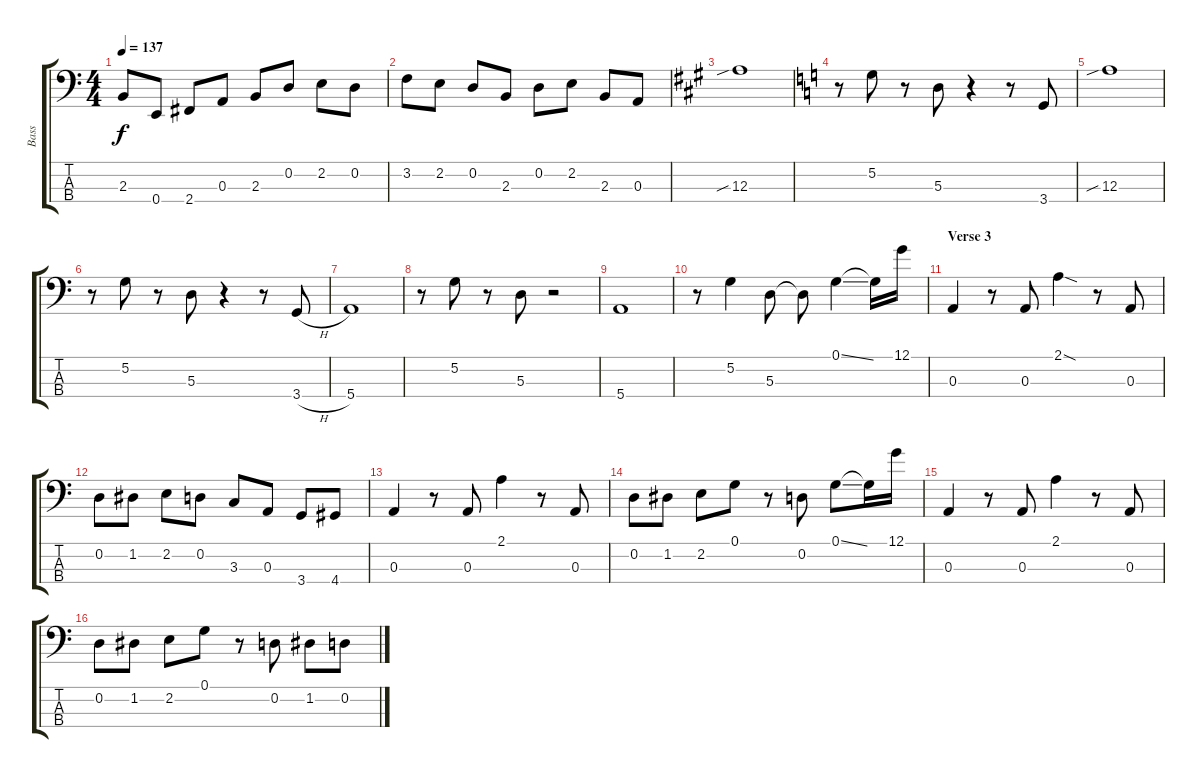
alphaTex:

\track ("Bass" "Bass") {instrument electricbassfinger}
\staff {score tabs}
\tuning (G2 D2 A1 E1) {hide}
\ts (4 4)
\tempo 137
\clef f4
\ks c
2.3.8{dy f} 0.4.8 2.4.8 0.3.8 2.3.8 0.2.8 2.2.8 0.2.8 |
3.2.8 2.2.8 0.2.8 2.3.8 0.2.8 2.2.8 2.3.8 0.3.8 |
\ks a
12.3{sib}.1 |
\ks c
r.8 5.2.8 r.8 5.3.8 r.4 r.8 3.4.8 |
12.3{sib}.1 |
r.8 5.2.8 r.8 5.3.8 r.4 r.8 3.4{h}.8 |
5.4.1 |
r.8 5.2.8 r.8 5.3.8 r.2 |
5.4.1 |
r.8 5.2.4 5.3.8 5.3{t}.8 0.1{ss}.4 0.1{t}.16 12.1.16 |
\section ("" "Verse 3")
0.3.4 r.8 0.3.8 2.1{sod}.4 r.8 0.3.8 |
0.2.8 1.2.8 2.2.8 0.2.8 3.3.8 0.3.8 3.4.8 4.4.8 |
0.3.4 r.8 0.3.8 2.1.4 r.8 0.3.8 |
0.2.8 1.2.8 2.2.8 0.1.8 r.8 0.2.8 0.1{ss}.8 0.1{t}.16 12.1.16 |
0.3.4 r.8 0.3.8 2.1.4 r.8 0.3.8 |
0.2.8 1.2.8 2.2.8 0.1.8 r.8 0.2.8 1.2.8 0.2.8
